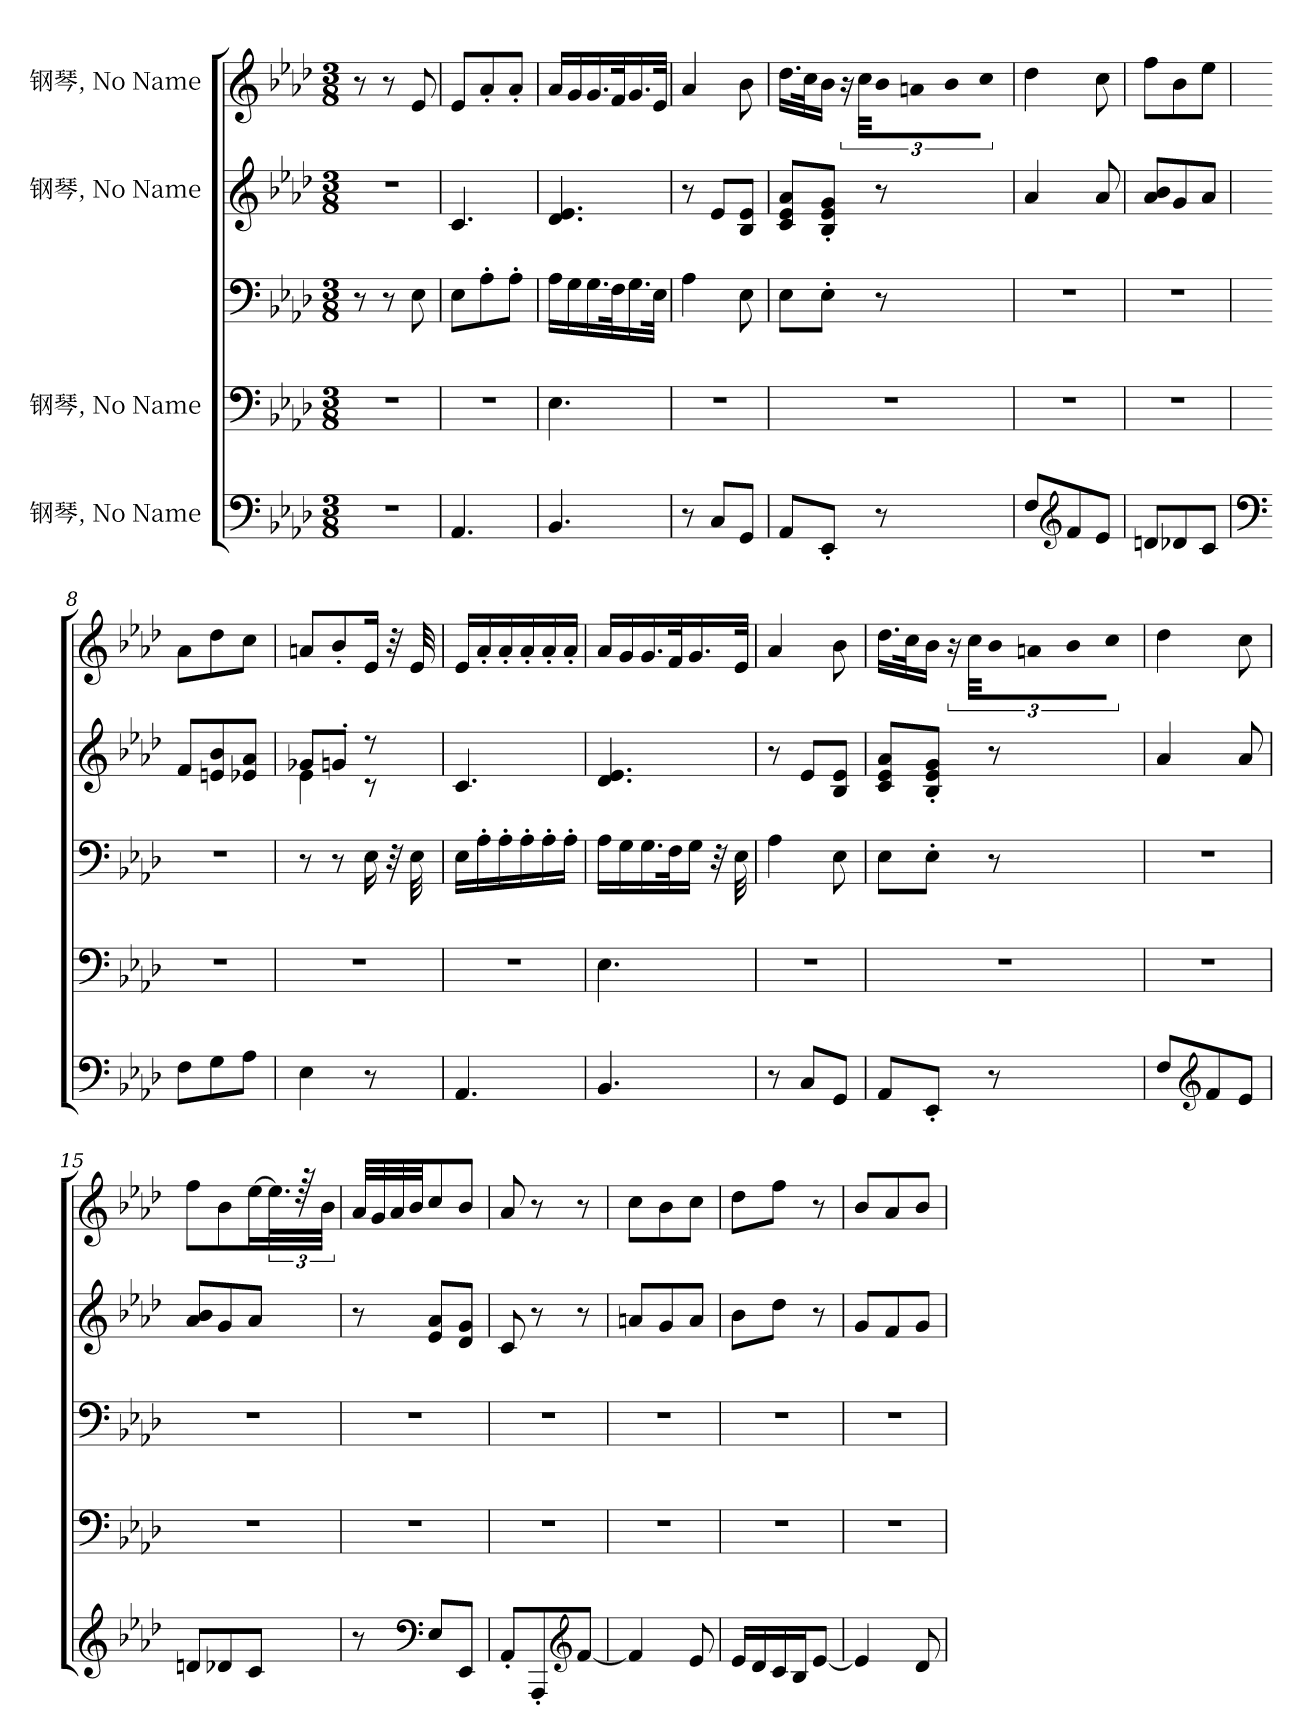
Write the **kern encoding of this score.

**kern	**kern	**kern	**kern	**kern
*part4	*part3	*part3	*part2	*part1
*staff5	*staff4	*staff3	*staff2	*staff1
*I"钢琴, No Name	*I"钢琴, No Name	*	*I"钢琴, No Name	*I"钢琴, No Name
*clefF4	*clefF4	*clefF4	*clefG2	*clefG2
*k[b-e-a-d-]	*k[b-e-a-d-]	*k[b-e-a-d-]	*k[b-e-a-d-]	*k[b-e-a-d-]
*M3/8	*M3/8	*M3/8	*M3/8	*M3/8
*MM100	*MM100	*MM100	*MM100	*MM100
=1	=1	=1	=1	=1
4.r	4.r	8r	4.r	8r
.	.	8r	.	8r
*	*	*	*	*MM42
.	.	8E-\	.	8e-/
=2	=2	=2	=2	=2
*	*	*	*	*MM42
4.AA-/	4.r	8E-\L	4.c/	8e-/L
.	.	8A-'\	.	8a-'/
.	.	8A-'\J	.	8a-'/J
=3	=3	=3	=3	=3
*	*	*	*	*MM42
4.BB-/	4.E-\	16A-\LL	4.d-/ 4.e-/	16a-/LL
.	.	16G\	.	16g/
.	.	16.G\	.	16.g/
.	.	32F\K	.	32f/K
.	.	16.G\	.	16.g/
.	.	32E-\JJk	.	32e-/JJk
=4	=4	=4	=4	=4
8r	4.r	4A-\	8r	4a-/
8C/L	.	.	8e-/L	.
8GG/J	.	8E-\	8B-/ 8e-/J	8b-\
=5	=5	=5	=5	=5
8AA-/L	4.r	8E-\L	8c/ 8e-/ 8a-/L	16.dd-\LL
.	.	.	.	32cc\K
8EE-'/J	.	8E-'\J	8B-/' 8e-/' 8g/'J	16b-\JJ
.	.	.	.	24r
.	.	.	.	48cc\LLL
8r	.	8r	8r	32b-\
.	.	.	.	32an\
.	.	.	.	32b-\
.	.	.	.	32cc\JJJ
!!LO:LB:g=z
=6	=6	=6	=6	=6
8F/L	4.r	4.r	4a-/	4dd-\
*clefG2	*	*	*	*
8f/	.	.	.	.
8e-/J	.	.	8a-/	8cc\
=7	=7	=7	=7	=7
8dn/L	4.r	4.r	8a-/ 8b-/L	8ff\L
8d-X/	.	.	8g/	8b-\
8c/J	.	.	8a-/J	8ee-\J
=8	=8	=8	=8	=8
*clefF4	*	*	*	*
*	*	*	*	*MM42
8F\L	4.r	4.r	8f/L	8a-\L
8G\	.	.	8en/ 8b-/	8dd-\
8A-\J	.	.	8e-X/ 8a-/J	8cc\J
=9	=9	=9	=9	=9
*	*	*	*^	*
4E-\	4.r	8r	8g-X/L	4e-\	8an/L
.	.	8r	8gn'/J	.	8b-'/
*	*	*	*	*	*MM42
8r	.	16E-\	8r	8r	16e-/Jk
.	.	32r	.	.	32r
.	.	32E-\	.	.	32e-/
*	*	*	*v	*v	*
=10	=10	=10	=10	=10
4.AA-/	4.r	16E-\LL	4.c/	16e-/LL
.	.	16A-'\	.	16a-'/
.	.	16A-'\	.	16a-'/
.	.	16A-'\	.	16a-'/
.	.	16A-'\	.	16a-'/
.	.	16A-'\JJ	.	16a-'/JJ
=11	=11	=11	=11	=11
*	*	*	*	*MM42
4.BB-/	4.E-\	16A-\LL	4.d-/ 4.e-/	16a-/LL
.	.	16G\	.	16g/
.	.	16.G\	.	16.g/
.	.	32F\K	.	32f/K
.	.	16G\JJ	.	16.g/
.	.	32r	.	.
.	.	32E-\	.	32e-/JJk
!!LO:PB:g=z
=12	=12	=12	=12	=12
8r	4.r	4A-\	8r	4a-/
8C/L	.	.	8e-/L	.
8GG/J	.	8E-\	8B-/ 8e-/J	8b-\
=13	=13	=13	=13	=13
8AA-/L	4.r	8E-\L	8c/ 8e-/ 8a-/L	16.dd-\LL
.	.	.	.	32cc\K
8EE-'/J	.	8E-'\J	8B-/' 8e-/' 8g/'J	16b-\JJ
*	*	*	*	*MM38
.	.	.	.	24r
.	.	.	.	48cc\LLL
8r	.	8r	8r	32b-\
.	.	.	.	32an\
.	.	.	.	32b-\
.	.	.	.	32cc\JJJ
=14	=14	=14	=14	=14
8F/L	4.r	4.r	4a-/	4dd-\
*clefG2	*	*	*	*
8f/	.	.	.	.
8e-/J	.	.	8a-/	8cc\
=15	=15	=15	=15	=15
8dn/L	4.r	4.r	8a-/ 8b-/L	8ff\L
8d-X/	.	.	8g/	8b-\
8c/J	.	.	8a-/J	[16ee-\L
*	*	*	*	*MM40
.	.	.	.	48.ee-\JJk]
.	.	.	.	96r
.	.	.	.	48b-\
=16	=16	=16	=16	=16
8r	4.r	4.r	8r	32a-/LLL
.	.	.	.	32g/
.	.	.	.	32a-/
.	.	.	.	32b-/JJ
*clefF4	*	*	*	*
8E-/L	.	.	8e-/ 8a-/L	8cc/
8EE-/J	.	.	8d-/ 8g/J	8b-/J
!!LO:LB:g=z
=17	=17	=17	=17	=17
8AA-'/L	4.r	4.r	8c/	8a-/
*	*	*	*	*MM34
8AAA-'/	.	.	8r	8r
*clefG2	*	*	*	*
[8f/J	.	.	8r	8r
=18	=18	=18	=18	=18
4f/]	4.r	4.r	8an/L	8cc\L
.	.	.	8g/	8b-\
8e-/	.	.	8a/J	8cc\J
=19	=19	=19	=19	=19
16e-/LL	4.r	4.r	8b-\L	8dd-\L
16d-/	.	.	.	.
16c/	.	.	8dd-\J	8ff\J
16B-/J	.	.	.	.
*	*	*	*	*MM42
[8e-/J	.	.	8r	8r
=20	=20	=20	=20	=20
4e-/]	4.r	4.r	8g/L	8b-/L
.	.	.	8f/	8a-/
8d-/	.	.	8g/J	8b-/J
=	=	=	=	=
*-	*-	*-	*-	*-
